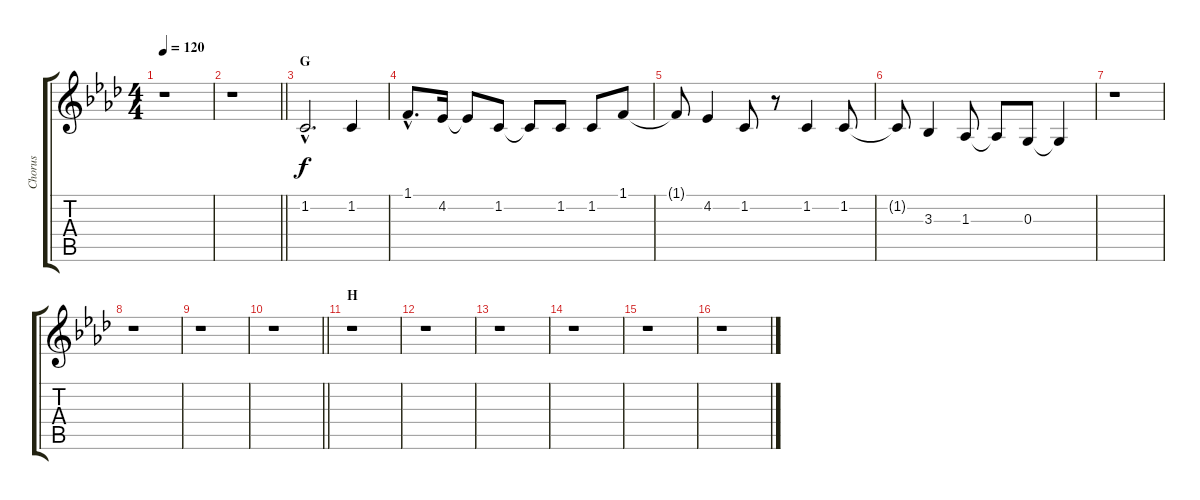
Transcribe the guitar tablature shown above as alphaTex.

\track ("Chorus" "Chorus") {instrument sopranosax}
\staff {score tabs}
\tuning (E4 B3 G3 D3 A2 E2) {hide}
\ts (4 4)
\tempo 120
\clef g2
\ks fminor
r.1{dy f} |
\barLineRight lightlight
r.1 |
\section ("" "G")
1.2{hac}.2{d} 1.2.4 |
1.1{hac}.8{d} 4.2.16 4.2{t}.8 1.2.8 1.2{t}.8 1.2.8 1.2.8 1.1.8 |
1.1{t}.8 4.2.4 1.2.8 r.8 1.2.4 1.2.8 |
1.2{t}.8 3.3.4 1.3.8 1.3{t}.8 0.3.8 0.3{t}.4 |
r.1 |
r.1 |
r.1 |
\barLineRight lightlight
r.1 |
\section ("" "H")
r.1 |
r.1 |
r.1 |
r.1 |
r.1 |
r.1
